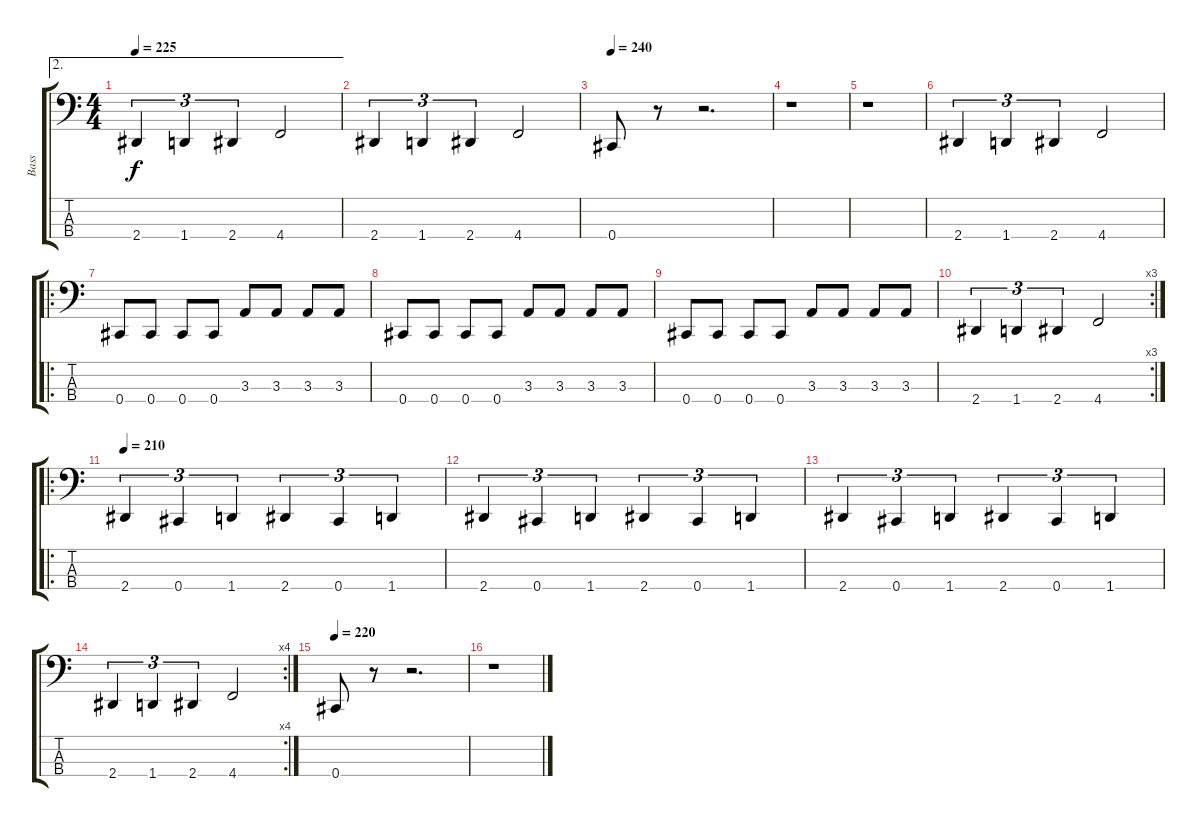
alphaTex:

\track ("Bass" "Bass") {instrument electricbasspick}
\staff {score tabs}
\tuning (E2 B1 Gb1 Db1) {hide}
\ae 2
\ts (4 4)
\tempo 225
\clef f4
\ks c
2.4.4{tu (3 2) dy f} 1.4.4{tu (3 2)} 2.4.4{tu (3 2)} 4.4.2 |
2.4.4{tu (3 2)} 1.4.4{tu (3 2)} 2.4.4{tu (3 2)} 4.4.2 |
\tempo 240
0.4.8 r.8 r.2{d} |
r.1 |
r.1 |
2.4.4{tu (3 2)} 1.4.4{tu (3 2)} 2.4.4{tu (3 2)} 4.4.2 |
\ro
0.4.8 0.4.8 0.4.8 0.4.8 3.3.8 3.3.8 3.3.8 3.3.8 |
0.4.8 0.4.8 0.4.8 0.4.8 3.3.8 3.3.8 3.3.8 3.3.8 |
0.4.8 0.4.8 0.4.8 0.4.8 3.3.8 3.3.8 3.3.8 3.3.8 |
\rc 3
2.4.4{tu (3 2)} 1.4.4{tu (3 2)} 2.4.4{tu (3 2)} 4.4.2 |
\ro
\tempo 210
2.4.4{tu (3 2)} 0.4.4{tu (3 2)} 1.4.4{tu (3 2)} 2.4.4{tu (3 2)} 0.4.4{tu (3 2)} 1.4.4{tu (3 2)} |
2.4.4{tu (3 2)} 0.4.4{tu (3 2)} 1.4.4{tu (3 2)} 2.4.4{tu (3 2)} 0.4.4{tu (3 2)} 1.4.4{tu (3 2)} |
2.4.4{tu (3 2)} 0.4.4{tu (3 2)} 1.4.4{tu (3 2)} 2.4.4{tu (3 2)} 0.4.4{tu (3 2)} 1.4.4{tu (3 2)} |
\rc 4
2.4.4{tu (3 2)} 1.4.4{tu (3 2)} 2.4.4{tu (3 2)} 4.4.2 |
\tempo 220
0.4.8 r.8 r.2{d} |
r.1
